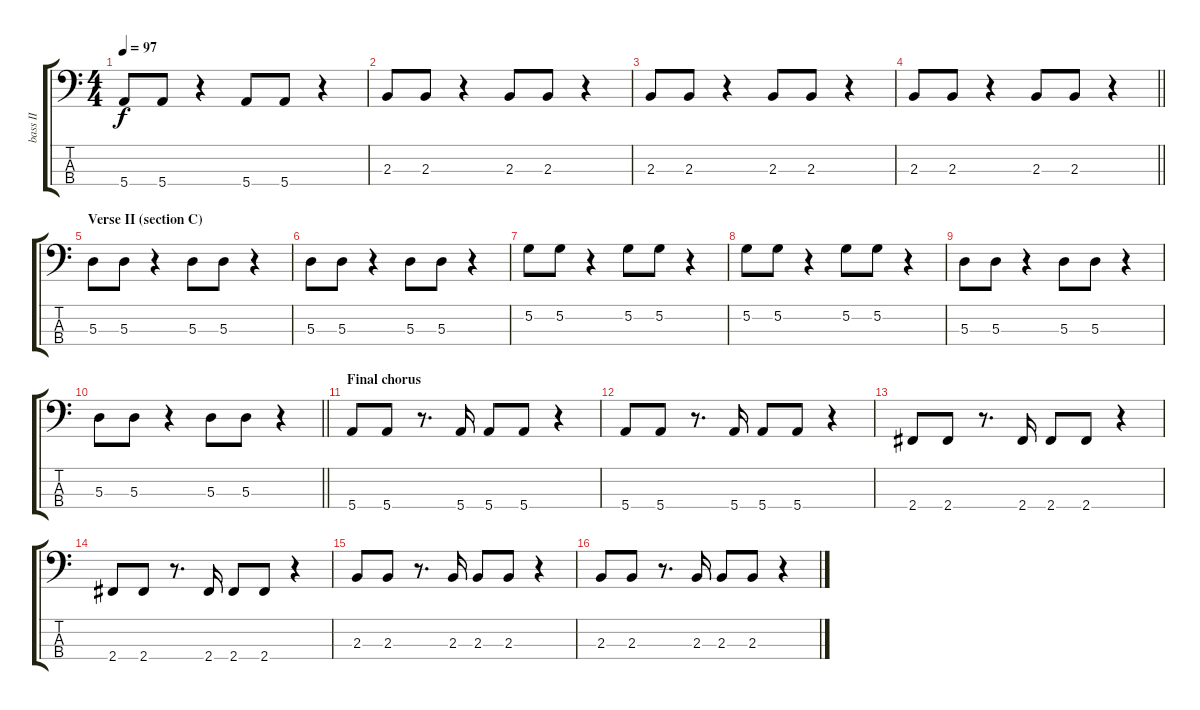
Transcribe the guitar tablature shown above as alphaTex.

\track ("bass II" "bass II") {instrument distortionguitar}
\staff {score tabs}
\tuning (G2 D2 A1 E1) {hide}
\ts (4 4)
\tempo 97
\clef f4
\ks c
5.4.8{dy f} 5.4.8 r.4 5.4.8 5.4.8 r.4 |
2.3.8 2.3.8 r.4 2.3.8 2.3.8 r.4 |
2.3.8 2.3.8 r.4 2.3.8 2.3.8 r.4 |
\barLineRight lightlight
2.3.8 2.3.8 r.4 2.3.8 2.3.8 r.4 |
\section ("" "Verse II (section C)")
5.3.8 5.3.8 r.4 5.3.8 5.3.8 r.4 |
5.3.8 5.3.8 r.4 5.3.8 5.3.8 r.4 |
5.2.8 5.2.8 r.4 5.2.8 5.2.8 r.4 |
5.2.8 5.2.8 r.4 5.2.8 5.2.8 r.4 |
5.3.8 5.3.8 r.4 5.3.8 5.3.8 r.4 |
\barLineRight lightlight
5.3.8 5.3.8 r.4 5.3.8 5.3.8 r.4 |
\section ("" "Final chorus")
5.4.8 5.4.8 r.8{d} 5.4.16 5.4.8 5.4.8 r.4 |
5.4.8 5.4.8 r.8{d} 5.4.16 5.4.8 5.4.8 r.4 |
2.4.8 2.4.8 r.8{d} 2.4.16 2.4.8 2.4.8 r.4 |
2.4.8 2.4.8 r.8{d} 2.4.16 2.4.8 2.4.8 r.4 |
2.3.8 2.3.8 r.8{d} 2.3.16 2.3.8 2.3.8 r.4 |
2.3.8 2.3.8 r.8{d} 2.3.16 2.3.8 2.3.8 r.4
